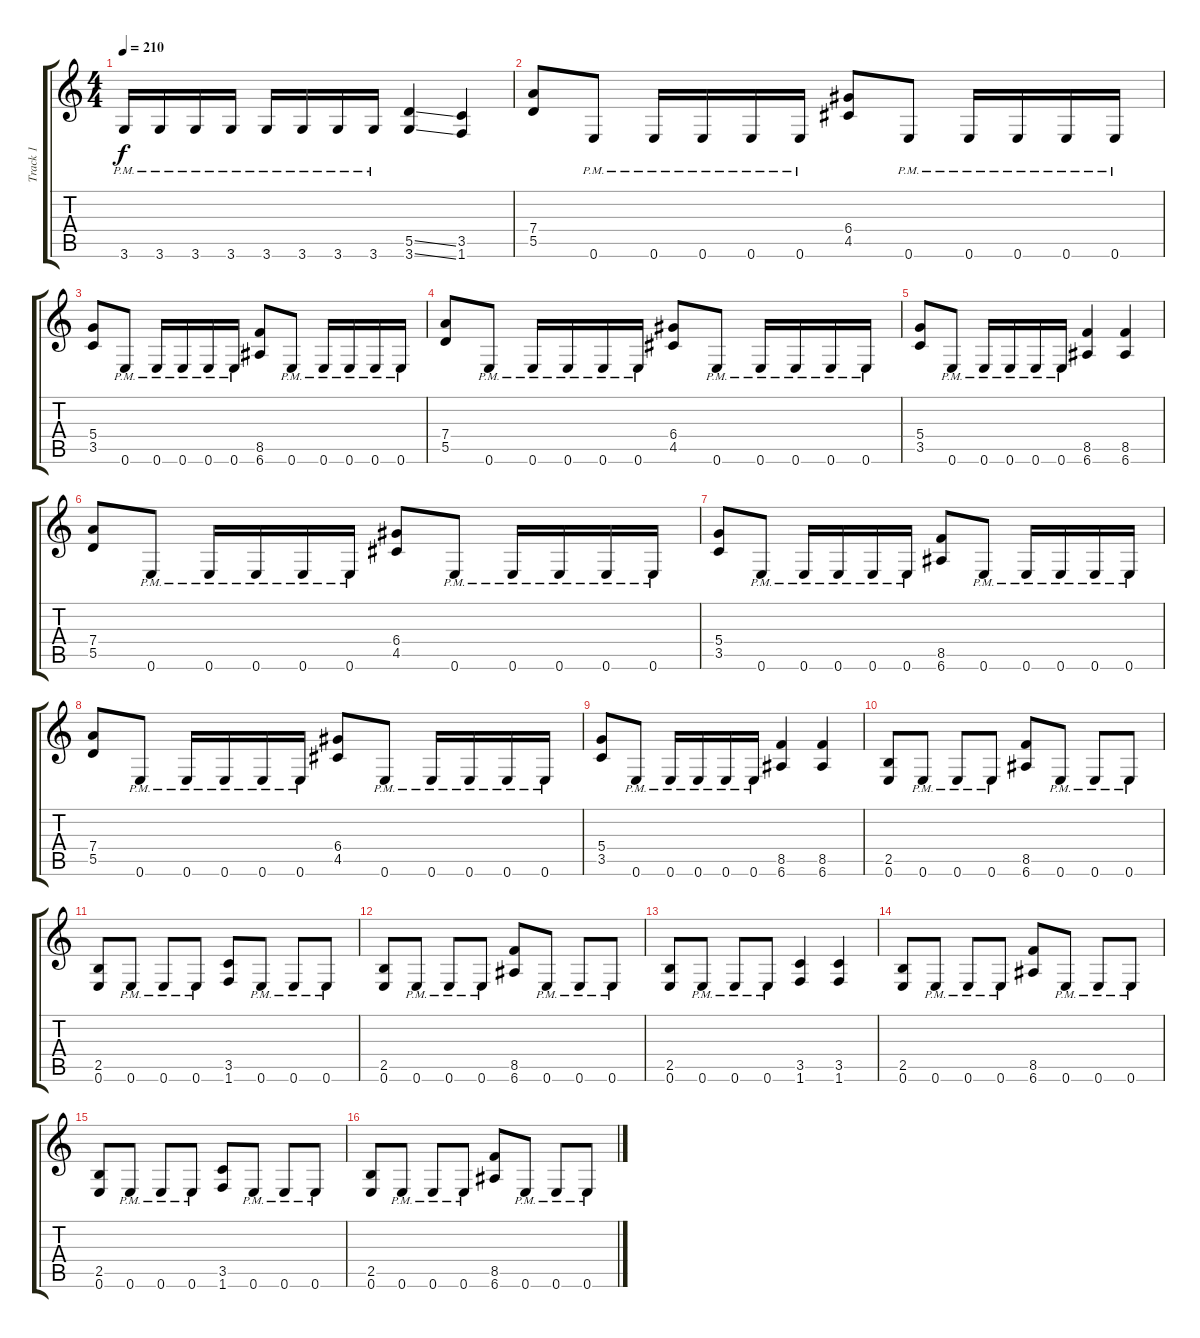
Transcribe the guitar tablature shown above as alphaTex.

\track ("Track 1" "Track 1") {instrument distortionguitar}
\staff {score tabs}
\tuning (E4 B3 G3 D3 A2 E2) {hide}
\ts (4 4)
\tempo 210
\clef g2
\ks c
3.6{pm}.16{dy f} 3.6{pm}.16 3.6{pm}.16 3.6{pm}.16 3.6{pm}.16 3.6{pm}.16 3.6{pm}.16 3.6{pm}.16 (5.5{ss} 3.6{ss}).4 (3.5 1.6).4 |
(7.4 5.5).8 0.6{pm}.8 0.6{pm}.16 0.6{pm}.16 0.6{pm}.16 0.6{pm}.16 (6.4 4.5).8 0.6{pm}.8 0.6{pm}.16 0.6{pm}.16 0.6{pm}.16 0.6{pm}.16 |
(5.4 3.5).8 0.6{pm}.8 0.6{pm}.16 0.6{pm}.16 0.6{pm}.16 0.6{pm}.16 (8.5 6.6).8 0.6{pm}.8 0.6{pm}.16 0.6{pm}.16 0.6{pm}.16 0.6{pm}.16 |
(7.4 5.5).8 0.6{pm}.8 0.6{pm}.16 0.6{pm}.16 0.6{pm}.16 0.6{pm}.16 (6.4 4.5).8 0.6{pm}.8 0.6{pm}.16 0.6{pm}.16 0.6{pm}.16 0.6{pm}.16 |
(5.4 3.5).8 0.6{pm}.8 0.6{pm}.16 0.6{pm}.16 0.6{pm}.16 0.6{pm}.16 (8.5 6.6).4 (8.5 6.6).4 |
(7.4 5.5).8 0.6{pm}.8 0.6{pm}.16 0.6{pm}.16 0.6{pm}.16 0.6{pm}.16 (6.4 4.5).8 0.6{pm}.8 0.6{pm}.16 0.6{pm}.16 0.6{pm}.16 0.6{pm}.16 |
(5.4 3.5).8 0.6{pm}.8 0.6{pm}.16 0.6{pm}.16 0.6{pm}.16 0.6{pm}.16 (8.5 6.6).8 0.6{pm}.8 0.6{pm}.16 0.6{pm}.16 0.6{pm}.16 0.6{pm}.16 |
(7.4 5.5).8 0.6{pm}.8 0.6{pm}.16 0.6{pm}.16 0.6{pm}.16 0.6{pm}.16 (6.4 4.5).8 0.6{pm}.8 0.6{pm}.16 0.6{pm}.16 0.6{pm}.16 0.6{pm}.16 |
(5.4 3.5).8 0.6{pm}.8 0.6{pm}.16 0.6{pm}.16 0.6{pm}.16 0.6{pm}.16 (8.5 6.6).4 (8.5 6.6).4 |
(2.5 0.6).8 0.6{pm}.8 0.6{pm}.8 0.6{pm}.8 (8.5 6.6).8 0.6{pm}.8 0.6{pm}.8 0.6{pm}.8 |
(2.5 0.6).8 0.6{pm}.8 0.6{pm}.8 0.6{pm}.8 (3.5 1.6).8 0.6{pm}.8 0.6{pm}.8 0.6{pm}.8 |
(2.5 0.6).8 0.6{pm}.8 0.6{pm}.8 0.6{pm}.8 (8.5 6.6).8 0.6{pm}.8 0.6{pm}.8 0.6{pm}.8 |
(2.5 0.6).8 0.6{pm}.8 0.6{pm}.8 0.6{pm}.8 (3.5 1.6).4 (3.5 1.6).4 |
(2.5 0.6).8 0.6{pm}.8 0.6{pm}.8 0.6{pm}.8 (8.5 6.6).8 0.6{pm}.8 0.6{pm}.8 0.6{pm}.8 |
(2.5 0.6).8 0.6{pm}.8 0.6{pm}.8 0.6{pm}.8 (3.5 1.6).8 0.6{pm}.8 0.6{pm}.8 0.6{pm}.8 |
(2.5 0.6).8 0.6{pm}.8 0.6{pm}.8 0.6{pm}.8 (8.5 6.6).8 0.6{pm}.8 0.6{pm}.8 0.6{pm}.8
